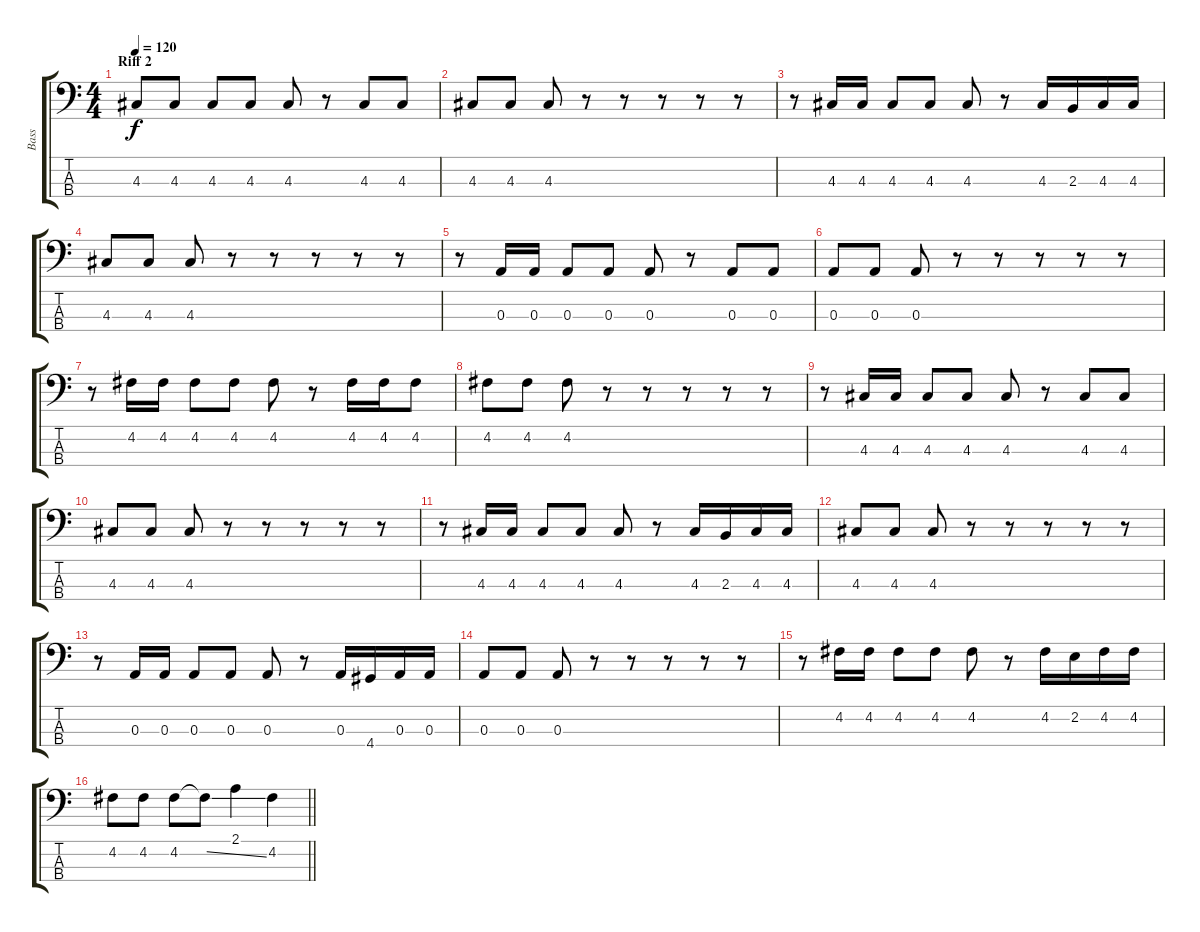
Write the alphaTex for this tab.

\track ("Bass" "Bass") {instrument electricbassfinger}
\staff {score tabs}
\tuning (G2 D2 A1 E1) {hide}
\ts (4 4)
\section ("" "Riff 2")
\tempo 120
\clef f4
\ks c
4.3.8{dy f} 4.3.8 4.3.8 4.3.8 4.3.8 r.8 4.3.8 4.3.8 |
4.3.8 4.3.8 4.3.8 r.8 r.8 r.8 r.8 r.8 |
r.8 4.3.16 4.3.16 4.3.8 4.3.8 4.3.8 r.8 4.3.16 2.3.16 4.3.16 4.3.16 |
4.3.8 4.3.8 4.3.8 r.8 r.8 r.8 r.8 r.8 |
r.8 0.3.16 0.3.16 0.3.8 0.3.8 0.3.8 r.8 0.3.8 0.3.8 |
0.3.8 0.3.8 0.3.8 r.8 r.8 r.8 r.8 r.8 |
r.8 4.2.16 4.2.16 4.2.8 4.2.8 4.2.8 r.8 4.2.16 4.2.16 4.2.8 |
4.2.8 4.2.8 4.2.8 r.8 r.8 r.8 r.8 r.8 |
r.8 4.3.16 4.3.16 4.3.8 4.3.8 4.3.8 r.8 4.3.8 4.3.8 |
4.3.8 4.3.8 4.3.8 r.8 r.8 r.8 r.8 r.8 |
r.8 4.3.16 4.3.16 4.3.8 4.3.8 4.3.8 r.8 4.3.16 2.3.16 4.3.16 4.3.16 |
4.3.8 4.3.8 4.3.8 r.8 r.8 r.8 r.8 r.8 |
r.8 0.3.16 0.3.16 0.3.8 0.3.8 0.3.8 r.8 0.3.16 4.4.16 0.3.16 0.3.16 |
0.3.8 0.3.8 0.3.8 r.8 r.8 r.8 r.8 r.8 |
r.8 4.2.16 4.2.16 4.2.8 4.2.8 4.2.8 r.8 4.2.16 2.2.16 4.2.16 4.2.16 |
\barLineRight lightlight
4.2.8 4.2.8 4.2.8 4.2{ss t}.8 2.1.4 4.2.4
